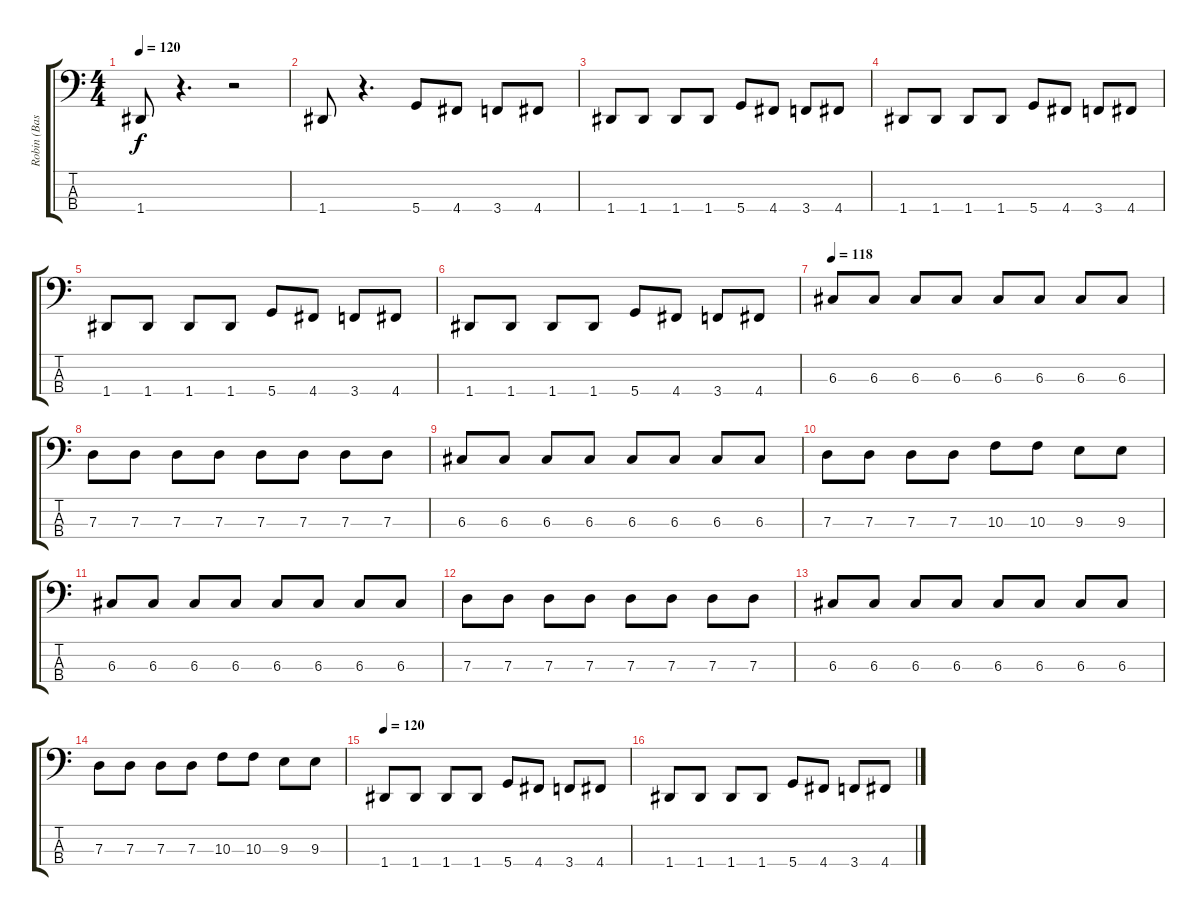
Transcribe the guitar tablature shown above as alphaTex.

\track ("Robin (Bass)" "Robin (Bas") {instrument electricbasspick}
\staff {score tabs}
\tuning (F2 C2 G1 D1) {hide}
\ts (4 4)
\tempo 120
\clef f4
\ks c
1.4.8{dy f} r.4{d} r.2 |
1.4.8 r.4{d} 5.4.8 4.4.8 3.4.8 4.4.8 |
1.4.8 1.4.8 1.4.8 1.4.8 5.4.8 4.4.8 3.4.8 4.4.8 |
1.4.8 1.4.8 1.4.8 1.4.8 5.4.8 4.4.8 3.4.8 4.4.8 |
1.4.8 1.4.8 1.4.8 1.4.8 5.4.8 4.4.8 3.4.8 4.4.8 |
1.4.8 1.4.8 1.4.8 1.4.8 5.4.8 4.4.8 3.4.8 4.4.8 |
\tempo 118
6.3.8 6.3.8 6.3.8 6.3.8 6.3.8 6.3.8 6.3.8 6.3.8 |
7.3.8 7.3.8 7.3.8 7.3.8 7.3.8 7.3.8 7.3.8 7.3.8 |
6.3.8 6.3.8 6.3.8 6.3.8 6.3.8 6.3.8 6.3.8 6.3.8 |
7.3.8 7.3.8 7.3.8 7.3.8 10.3.8 10.3.8 9.3.8 9.3.8 |
6.3.8 6.3.8 6.3.8 6.3.8 6.3.8 6.3.8 6.3.8 6.3.8 |
7.3.8 7.3.8 7.3.8 7.3.8 7.3.8 7.3.8 7.3.8 7.3.8 |
6.3.8 6.3.8 6.3.8 6.3.8 6.3.8 6.3.8 6.3.8 6.3.8 |
7.3.8 7.3.8 7.3.8 7.3.8 10.3.8 10.3.8 9.3.8 9.3.8 |
\tempo 120
1.4.8 1.4.8 1.4.8 1.4.8 5.4.8 4.4.8 3.4.8 4.4.8 |
1.4.8 1.4.8 1.4.8 1.4.8 5.4.8 4.4.8 3.4.8 4.4.8
